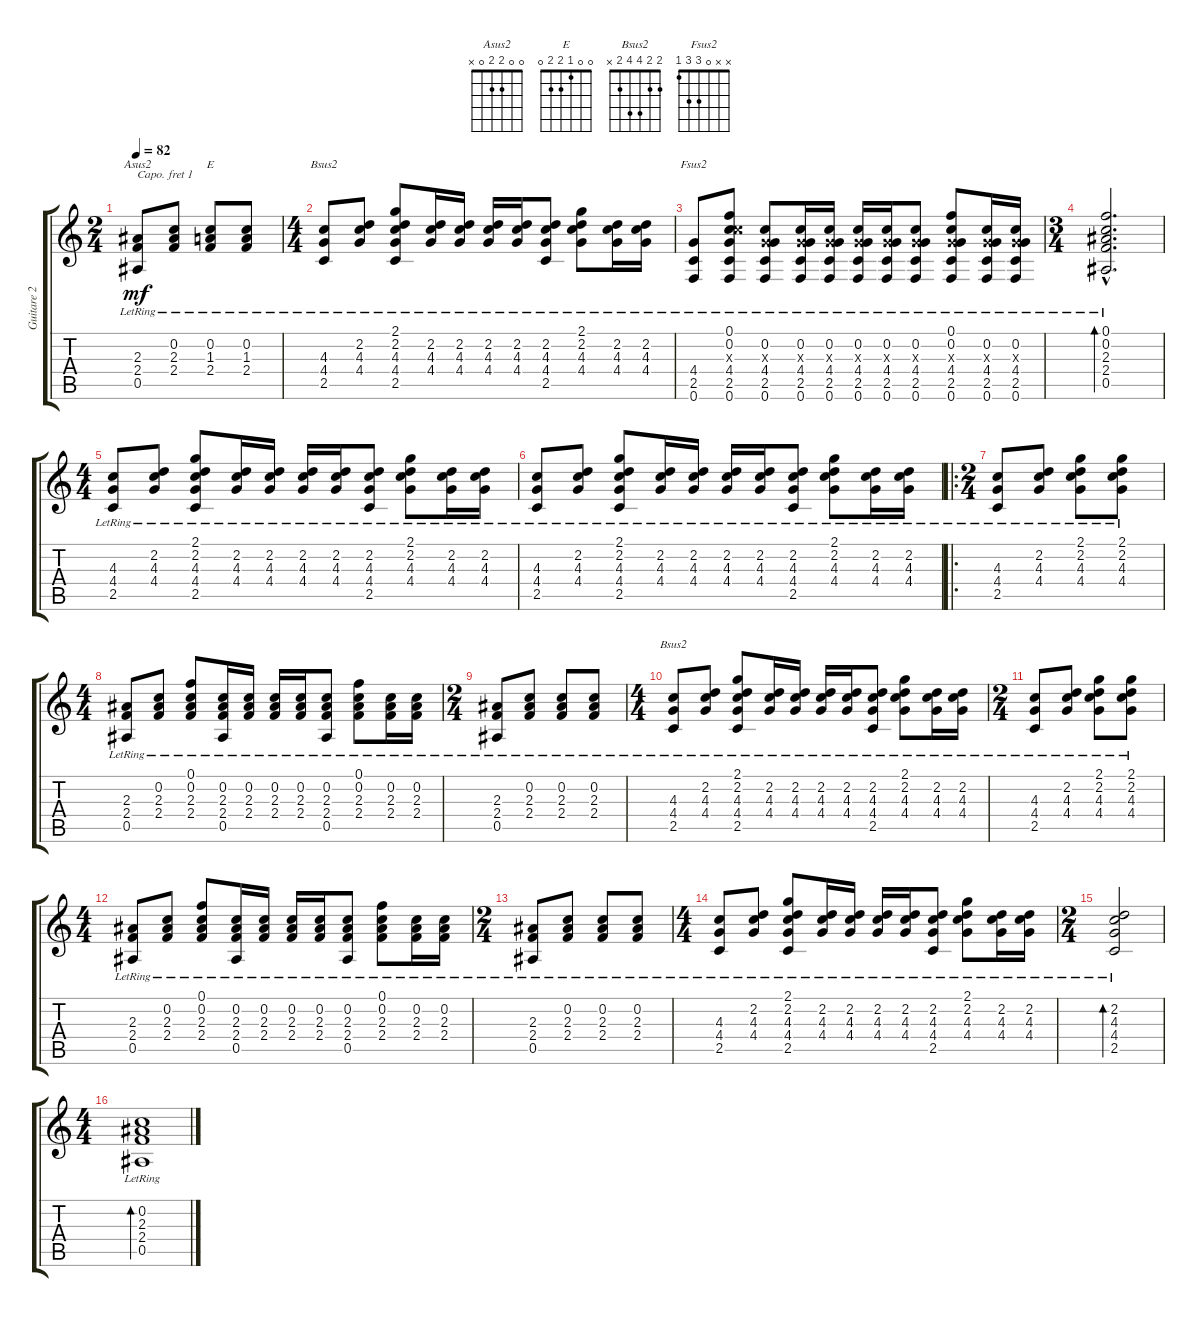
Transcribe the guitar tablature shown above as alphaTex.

\track ("Guitare 2" "Guitare 2") {instrument acousticguitarsteel}
\staff {score tabs}
\capo 1
\tuning (E4 B3 G3 D3 A2 E2) {hide}
\chord ("Asus2" 0 0 2 2 0 x)
\chord ("E" 0 0 1 2 2 0)
\chord ("Bsus2" x 2 4 4 2 x)
\chord ("Fsus2" x x 0 3 3 1)
\chord ("Bsus2" 2 2 4 4 2 x)
\ts (2 4)
\tempo 82
\clef g2
\ks c
(2.3{lr} 2.4{lr} 0.5{lr}).8{ch "Asus2" dy mf} (0.2{lr} 2.3{lr} 2.4{lr}).8 (0.2{lr} 1.3{lr} 2.4{lr}).8{ch "E"} (0.2{lr} 1.3{lr} 2.4{lr}).8 |
\ts (4 4)
(4.3{lr} 4.4{lr} 2.5{lr}).8{ch "Bsus2"} (2.2{lr} 4.3{lr} 4.4{lr}).8 (2.1{lr} 2.2{lr} 4.3{lr} 4.4{lr} 2.5{lr}).8 (2.2{lr} 4.3{lr} 4.4{lr}).16 (2.2{lr} 4.3{lr} 4.4{lr}).16 (2.2{lr} 4.3{lr} 4.4{lr}).16 (2.2{lr} 4.3{lr} 4.4{lr}).16 (2.2{lr} 4.3{lr} 4.4{lr} 2.5{lr}).8 (2.1{lr} 2.2{lr} 4.3{lr} 4.4{lr}).8 (2.2{lr} 4.3{lr} 4.4{lr}).16 (2.2{lr} 4.3{lr} 4.4{lr}).16 |
(4.4{lr} 2.5{lr} 0.6{lr}).8{ch "Fsus2"} (0.1{lr} 0.2{lr} 4.3{x} 4.4{lr} 2.5{lr} 0.6{lr}).8 (0.2{lr} -1.3{x} 4.4{lr} 2.5{lr} 0.6{lr}).8 (0.2{lr} -1.3{x} 4.4{lr} 2.5{lr} 0.6{lr}).16 (0.2{lr} -1.3{x} 4.4{lr} 2.5{lr} 0.6{lr}).16 (0.2{lr} -1.3{x} 4.4{lr} 2.5{lr} 0.6{lr}).16 (0.2{lr} -1.3{x} 4.4{lr} 2.5{lr} 0.6{lr}).16 (0.2{lr} -1.3{x} 4.4{lr} 2.5{lr} 0.6{lr}).8 (0.1{lr} 0.2{lr} -1.3{x} 4.4{lr} 2.5{lr} 0.6{lr}).8 (0.2{lr} -1.3{x} 4.4{lr} 2.5{lr} 0.6{lr}).16 (0.2{lr} -1.3{x} 4.4{lr} 2.5{lr} 0.6{lr}).16 |
\ts (3 4)
(0.1{hac lr} 0.2{hac lr} 2.3{hac lr} 2.4{hac lr} 0.5{hac lr}).2{d bd 240} |
\ts (4 4)
(4.3{lr} 4.4{lr} 2.5{lr}).8 (2.2{lr} 4.3{lr} 4.4{lr}).8 (2.1{lr} 2.2{lr} 4.3{lr} 4.4{lr} 2.5{lr}).8 (2.2{lr} 4.3{lr} 4.4{lr}).16 (2.2{lr} 4.3{lr} 4.4{lr}).16 (2.2{lr} 4.3{lr} 4.4{lr}).16 (2.2{lr} 4.3{lr} 4.4{lr}).16 (2.2{lr} 4.3{lr} 4.4{lr} 2.5{lr}).8 (2.1{lr} 2.2{lr} 4.3{lr} 4.4{lr}).8 (2.2{lr} 4.3{lr} 4.4{lr}).16 (2.2{lr} 4.3{lr} 4.4{lr}).16 |
(4.3{lr} 4.4{lr} 2.5{lr}).8 (2.2{lr} 4.3{lr} 4.4{lr}).8 (2.1{lr} 2.2{lr} 4.3{lr} 4.4{lr} 2.5{lr}).8 (2.2{lr} 4.3{lr} 4.4{lr}).16 (2.2{lr} 4.3{lr} 4.4{lr}).16 (2.2{lr} 4.3{lr} 4.4{lr}).16 (2.2{lr} 4.3{lr} 4.4{lr}).16 (2.2{lr} 4.3{lr} 4.4{lr} 2.5{lr}).8 (2.1{lr} 2.2{lr} 4.3{lr} 4.4{lr}).8 (2.2{lr} 4.3{lr} 4.4{lr}).16 (2.2{lr} 4.3{lr} 4.4{lr}).16 |
\ro
\ts (2 4)
(4.3{lr} 4.4{lr} 2.5{lr}).8{volume 8} (2.2{lr} 4.3{lr} 4.4{lr}).8 (2.1{lr} 2.2{lr} 4.3{lr} 4.4{lr}).8 (2.1{lr} 2.2{lr} 4.3{lr} 4.4{lr}).8 |
\ts (4 4)
(2.3{lr} 2.4{lr} 0.5{lr}).8 (0.2{lr} 2.3{lr} 2.4{lr}).8 (0.1{lr} 0.2{lr} 2.3{lr} 2.4{lr}).8 (0.2{lr} 2.3{lr} 2.4{lr} 0.5{lr}).16 (0.2{lr} 2.3{lr} 2.4{lr}).16 (0.2{lr} 2.3{lr} 2.4{lr}).16 (0.2{lr} 2.3{lr} 2.4{lr}).16 (0.2{lr} 2.3{lr} 2.4{lr} 0.5{lr}).8 (0.1{lr} 0.2{lr} 2.3{lr} 2.4{lr}).8 (0.2{lr} 2.3{lr} 2.4{lr}).16 (0.2{lr} 2.3{lr} 2.4{lr}).16 |
\ts (2 4)
(2.3{lr} 2.4{lr} 0.5{lr}).8 (0.2{lr} 2.3{lr} 2.4{lr}).8 (0.2{lr} 2.3{lr} 2.4{lr}).8 (0.2{lr} 2.3{lr} 2.4{lr}).8 |
\ts (4 4)
(4.3{lr} 4.4{lr} 2.5{lr}).8{ch "Bsus2"} (2.2{lr} 4.3{lr} 4.4{lr}).8 (2.1{lr} 2.2{lr} 4.3{lr} 4.4{lr} 2.5{lr}).8 (2.2{lr} 4.3{lr} 4.4{lr}).16 (2.2{lr} 4.3{lr} 4.4{lr}).16 (2.2{lr} 4.3{lr} 4.4{lr}).16 (2.2{lr} 4.3{lr} 4.4{lr}).16 (2.2{lr} 4.3{lr} 4.4{lr} 2.5{lr}).8 (2.1{lr} 2.2{lr} 4.3{lr} 4.4{lr}).8 (2.2{lr} 4.3{lr} 4.4{lr}).16 (2.2{lr} 4.3{lr} 4.4{lr}).16 |
\ts (2 4)
(4.3{lr} 4.4{lr} 2.5{lr}).8 (2.2{lr} 4.3{lr} 4.4{lr}).8 (2.1{lr} 2.2{lr} 4.3{lr} 4.4{lr}).8 (2.1{lr} 2.2{lr} 4.3{lr} 4.4{lr}).8 |
\ts (4 4)
(2.3{lr} 2.4{lr} 0.5{lr}).8 (0.2{lr} 2.3{lr} 2.4{lr}).8 (0.1{lr} 0.2{lr} 2.3{lr} 2.4{lr}).8 (0.2{lr} 2.3{lr} 2.4{lr} 0.5{lr}).16 (0.2{lr} 2.3{lr} 2.4{lr}).16 (0.2{lr} 2.3{lr} 2.4{lr}).16 (0.2{lr} 2.3{lr} 2.4{lr}).16 (0.2{lr} 2.3{lr} 2.4{lr} 0.5{lr}).8 (0.1{lr} 0.2{lr} 2.3{lr} 2.4{lr}).8 (0.2{lr} 2.3{lr} 2.4{lr}).16 (0.2{lr} 2.3{lr} 2.4{lr}).16 |
\ts (2 4)
(2.3{lr} 2.4{lr} 0.5{lr}).8 (0.2{lr} 2.3{lr} 2.4{lr}).8 (0.2{lr} 2.3{lr} 2.4{lr}).8 (0.2{lr} 2.3{lr} 2.4{lr}).8 |
\ts (4 4)
(4.3{lr} 4.4{lr} 2.5{lr}).8 (2.2{lr} 4.3{lr} 4.4{lr}).8 (2.1{lr} 2.2{lr} 4.3{lr} 4.4{lr} 2.5{lr}).8 (2.2{lr} 4.3{lr} 4.4{lr}).16 (2.2{lr} 4.3{lr} 4.4{lr}).16 (2.2{lr} 4.3{lr} 4.4{lr}).16 (2.2{lr} 4.3{lr} 4.4{lr}).16 (2.2{lr} 4.3{lr} 4.4{lr} 2.5{lr}).8 (2.1{lr} 2.2{lr} 4.3{lr} 4.4{lr}).8 (2.2{lr} 4.3{lr} 4.4{lr}).16 (2.2{lr} 4.3{lr} 4.4{lr}).16 |
\ts (2 4)
(2.2{lr} 4.3{lr} 4.4{lr} 2.5{lr}).2{bd 240} |
\ts (4 4)
(0.2{lr} 2.3{lr} 2.4{lr} 0.5{lr}).1{bd 240}
